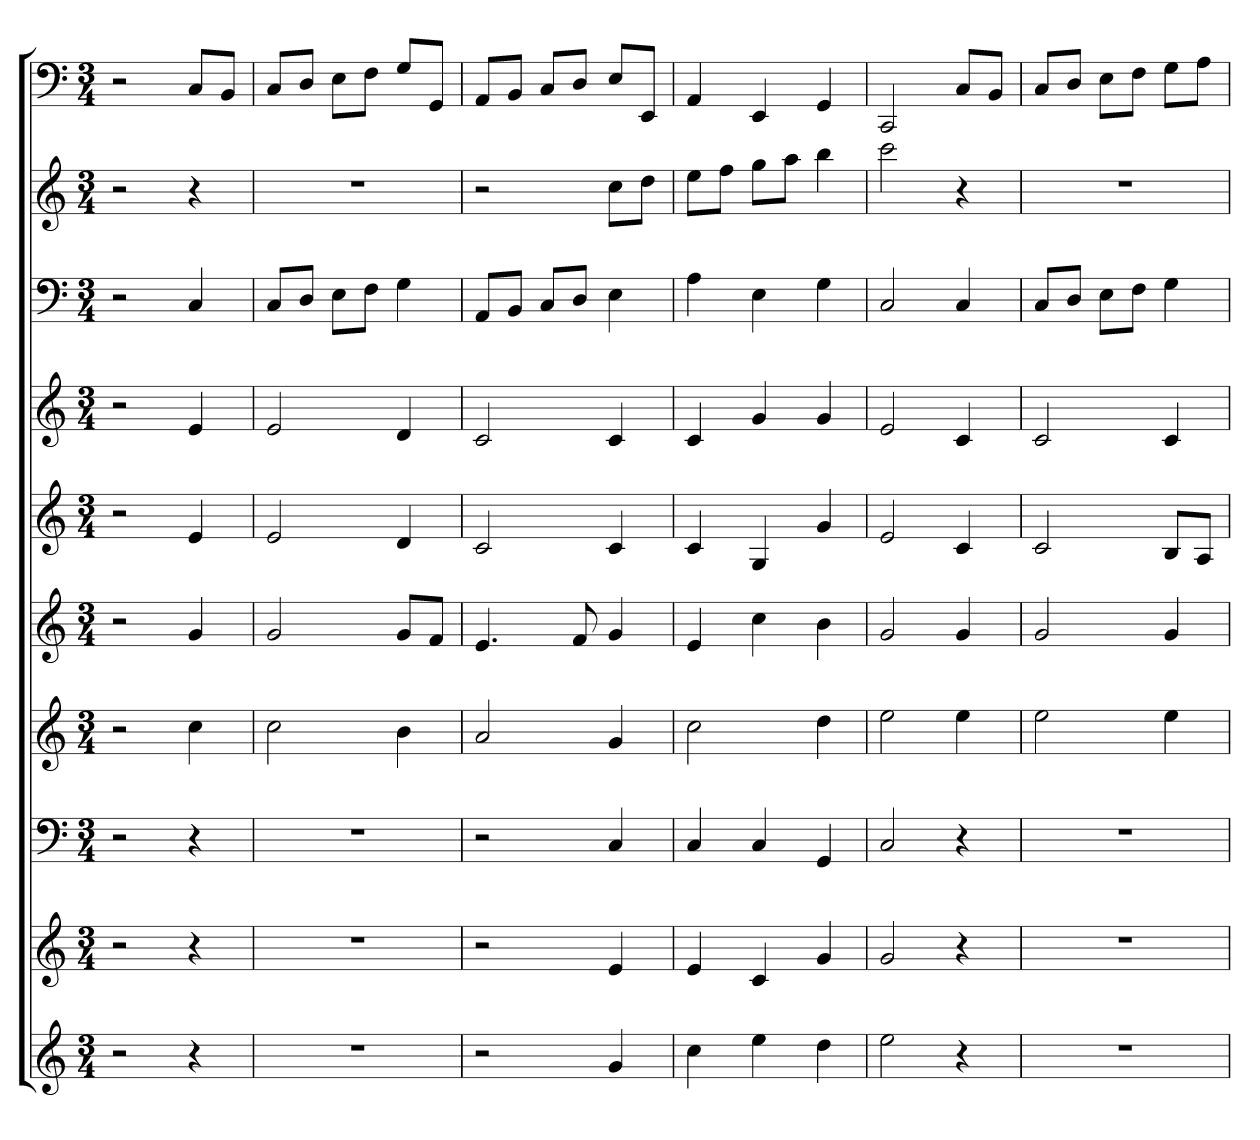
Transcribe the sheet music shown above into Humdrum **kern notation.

**kern	**kern	**kern	**kern	**kern	**kern	**kern	**kern	**kern	**kern
*part10	*part9	*part8	*part7	*part6	*part5	*part4	*part3	*part2	*part1
*staff10	*staff9	*staff8	*staff7	*staff6	*staff5	*staff4	*staff3	*staff2	*staff1
*k[]	*k[]	*k[]	*k[]	*k[]	*k[]	*k[]	*k[]	*k[]	*k[]
*C:	*C:	*C:	*C:	*C:	*C:	*C:	*C:	*C:	*C:
*M3/4	*M3/4	*M3/4	*M3/4	*M3/4	*M3/4	*M3/4	*M3/4	*M3/4	*M3/4
=	=	=	=	=	=	=	=	=	=
2r	2r	2r	2r	2r	2r	2r	2r	2r	2r
4r	4r	4r	4cc	4g	4e	4e	4C	4r	8CL
.	.	.	.	.	.	.	.	.	8BBJ
=1	=1	=1	=1	=1	=1	=1	=1	=1	=1
2.r	2.r	2.r	2cc	2g	2e	2e	8CL	2.r	8CL
.	.	.	.	.	.	.	8DJ	.	8DJ
.	.	.	.	.	.	.	8EL	.	8EL
.	.	.	.	.	.	.	8FJ	.	8FJ
.	.	.	4b	8gL	4d	4d	4G	.	8GL
.	.	.	.	8fJ	.	.	.	.	8GGJ
=2	=2	=2	=2	=2	=2	=2	=2	=2	=2
2r	2r	2r	2a	4.e	2c	2c	8AAL	2r	8AAL
.	.	.	.	.	.	.	8BBJ	.	8BBJ
.	.	.	.	.	.	.	8CL	.	8CL
.	.	.	.	8f	.	.	8DJ	.	8DJ
4g	4e	4C	4g	4g	4c	4c	4E	8ccL	8EL
.	.	.	.	.	.	.	.	8ddJ	8EEJ
=3	=3	=3	=3	=3	=3	=3	=3	=3	=3
4cc	4e	4C	2cc	4e	4c	4c	4A	8eeL	4AA
.	.	.	.	.	.	.	.	8ffJ	.
4ee	4c	4C	.	4cc	4G	4g	4E	8ggL	4EE
.	.	.	.	.	.	.	.	8aaJ	.
4dd	4g	4GG	4dd	4b	4g	4g	4G	4bb	4GG
=4	=4	=4	=4	=4	=4	=4	=4	=4	=4
2ee	2g	2C	2ee	2g	2e	2e	2C	2ccc	2CC
4r	4r	4r	4ee	4g	4c	4c	4C	4r	8CL
.	.	.	.	.	.	.	.	.	8BBJ
=5	=5	=5	=5	=5	=5	=5	=5	=5	=5
2.r	2.r	2.r	2ee	2g	2c	2c	8CL	2.r	8CL
.	.	.	.	.	.	.	8DJ	.	8DJ
.	.	.	.	.	.	.	8EL	.	8EL
.	.	.	.	.	.	.	8FJ	.	8FJ
.	.	.	4ee	4g	8BL	4c	4G	.	8GL
.	.	.	.	.	8AJ	.	.	.	8AJ
=	=	=	=	=	=	=	=	=	=
*-	*-	*-	*-	*-	*-	*-	*-	*-	*-
